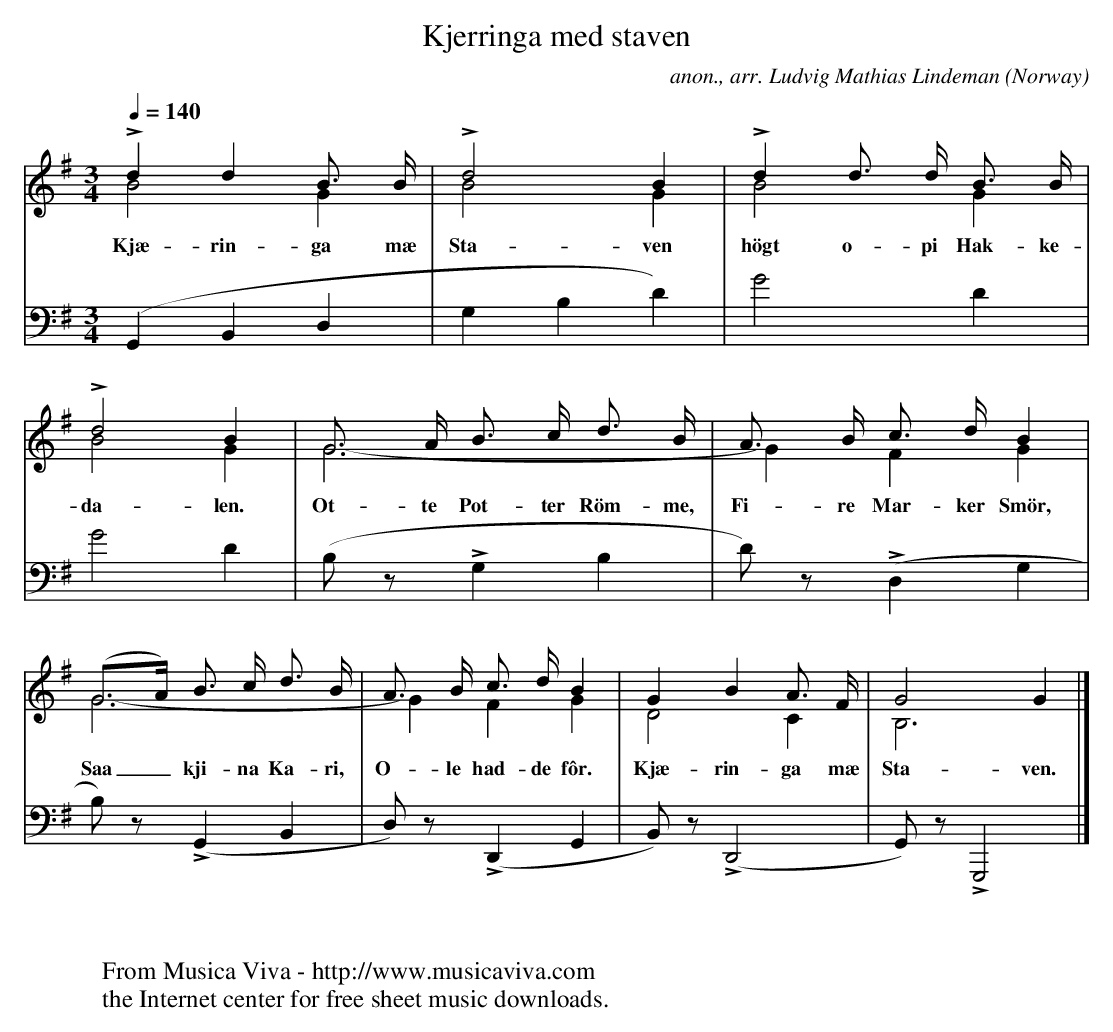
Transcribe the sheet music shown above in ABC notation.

X:1
T:Kjerringa med staven
C:anon., arr. Ludvig Mathias Lindeman
O:Norway
V:1 Program 1 0 up %Piano
V:2 Program 1 0 merge down %Piano
V:3 Program 1 0 bass %Piano
M:3/4
L:1/8
Q:1/4=140
K:G
V:1
Ld2d2  B> B|Ld4  B2|Ld2 d>   d B> B|
w:Kj\ae-rin-ga m\ae Sta-ven h\"ogt o-pi Hak-ke-
V:2
B4 G2|B4 G2|B4 G2|
V:3
(G,,2 B,,2 D,2|G,2 B,2 D2)|G4 D2|
V:1
Ld4 B2|G> A B>  c d> B|A> B c> d B2|
w:da-len. Ot-te Pot-ter R\"om-me, Fi-re Mar-ker Sm\"or,
V:2
B4 G2|G6-|G2 F2 G2|
V:3
G4 D2|(B, z LG,2 B,2|D) z (LD,2 G,2|
V:1
(G>A) B> c d> B|A> B c> d B2|G2 B2 A> F|G4 G2|]
w:Saa_ kji-na Ka-ri, O-le had-de f\^or. Kj\ae-rin-ga m\ae Sta-ven.
V:2
G6-|G2 F2 G2|D4 C2|B,6|]
V:3
B,) z (LG,,2 B,,2|D,) z (LD,,2 G,,2|B,,) z (LD,,4|G,,) z LG,,,4|]
W:
W:
W:  From Musica Viva - http://www.musicaviva.com
W:  the Internet center for free sheet music downloads.
